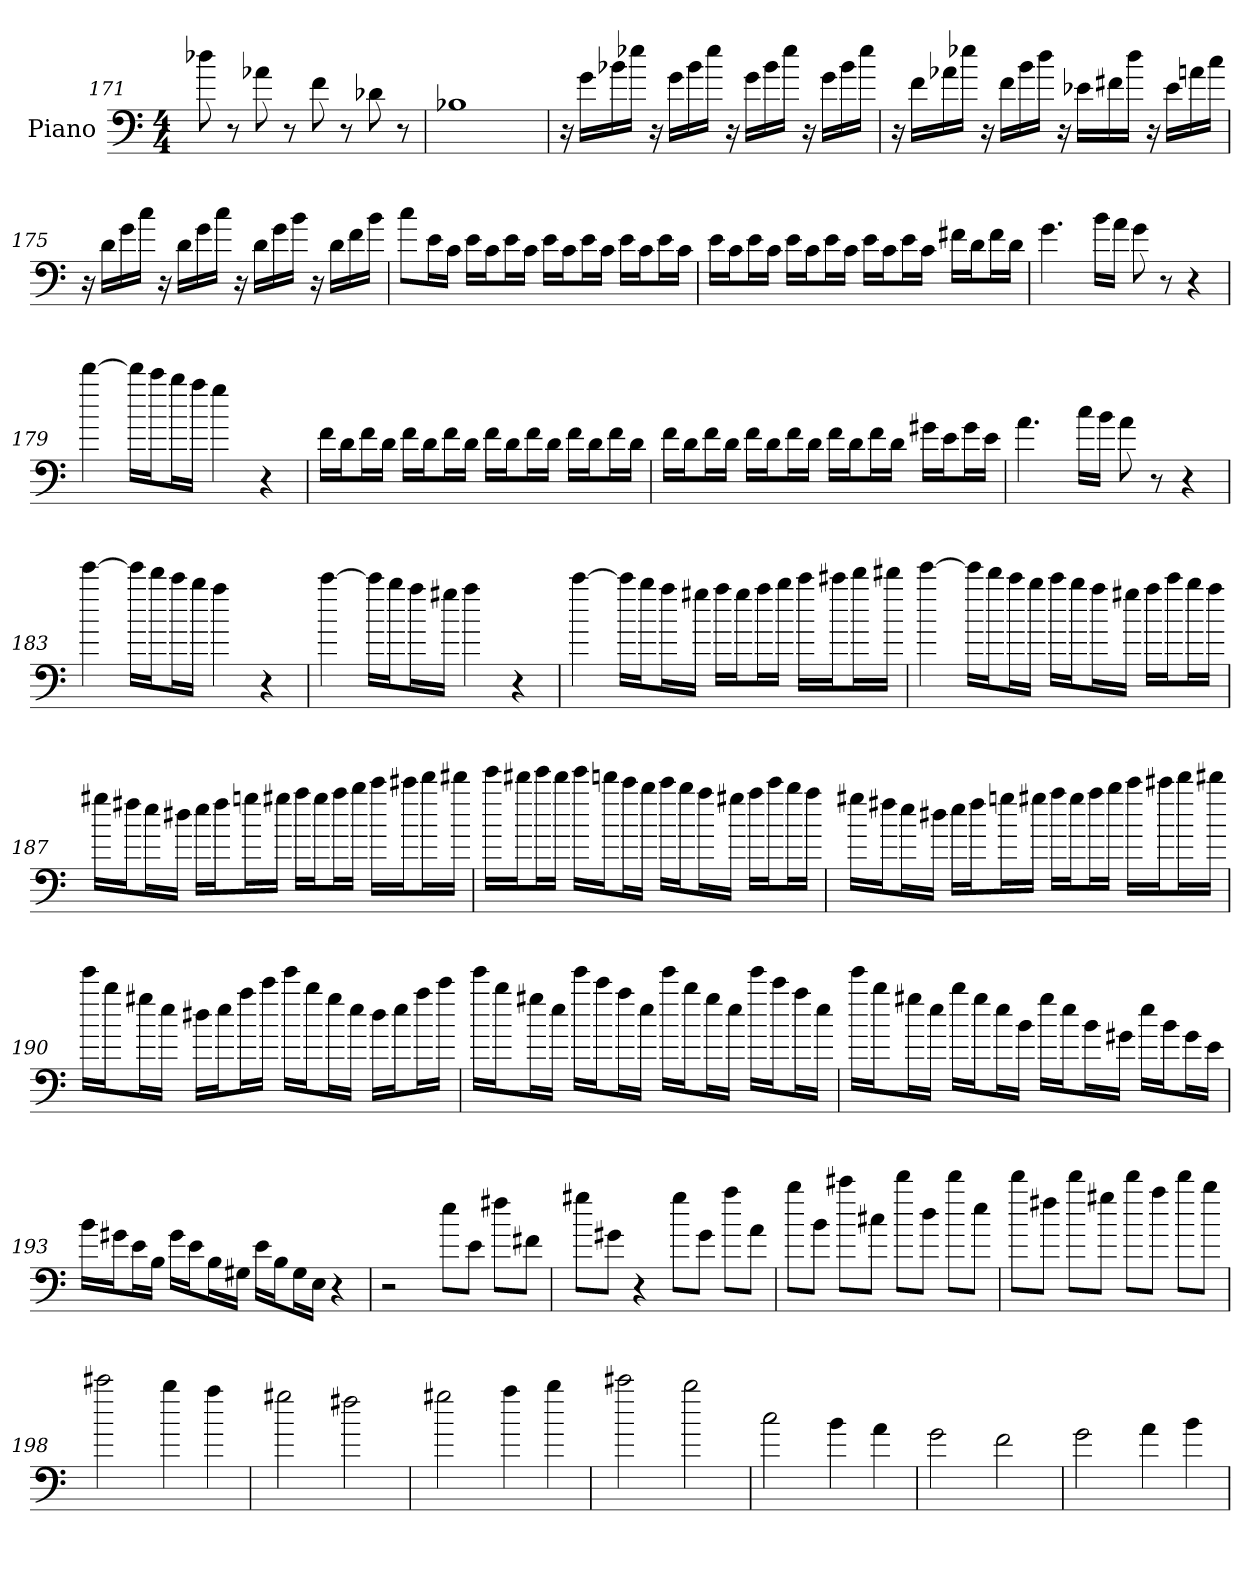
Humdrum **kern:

**kern
*part1
*staff1
*I"Piano
*I'Pno
*clefF4
*k[]
*C:
*M4/4
=171
8dd-X
8r
8a-X
8r
8f
8r
8d-X
8r
=172
1B-X
=173
16r
16g\LL
16b-X\
16ee-X\JJ
16r
16g\LL
16b-\
16ee-\JJ
16r
16g\LL
16b-\
16ee-\JJ
16r
16g\LL
16b-\
16ee-\JJ
=174
16r
16f\LL
16a-X\
16ee-X\JJ
16r
16f\LL
16b\
16dd\JJ
16r
16e-X\LL
16f#X\
16dd\JJ
16r
16e-\LL
16an\
16cc\JJ
=175
16r
16d\LL
16g\
16cc\JJ
16r
16d\LL
16g\
16cc\JJ
16r
16d\LL
16g\
16b\JJ
16r
16d\LL
16f\
16b\JJ
=176
8cc\L
16e\L
16c\JJ
16e\LL
16c\J
16e\L
16c\JJ
16e\LL
16c\J
16e\L
16c\JJ
16e\LL
16c\J
16e\L
16c\JJ
=177
16e\LL
16c\J
16e\L
16c\JJ
16e\LL
16c\J
16e\L
16c\JJ
16e\LL
16c\J
16e\L
16c\JJ
16f#X\LL
16d\J
16f#\L
16d\JJ
=178
4.g
16b\LL
16a\JJ
8g
8r
4r
=179
[4ddd
16ddd\LL]
16ccc\J
16bb\L
16aa\JJ
4gg
4r
=180
16f\LL
16d\J
16f\L
16d\JJ
16f\LL
16d\J
16f\L
16d\JJ
16f\LL
16d\J
16f\L
16d\JJ
16f\LL
16d\J
16f\L
16d\JJ
=181
16f\LL
16d\J
16f\L
16d\JJ
16f\LL
16d\J
16f\L
16d\JJ
16f\LL
16d\J
16f\L
16d\JJ
16g#X\LL
16e\J
16g#\L
16e\JJ
=182
4.a
16cc\LL
16b\JJ
8a
8r
4r
=183
[4eee
16eee\LL]
16ddd\J
16ccc\L
16bb\JJ
4aa
4r
=184
[4ccc
16ccc\LL]
16bb\J
16aa\L
16gg#X\JJ
4aa
4r
=185
[4ccc
16ccc\LL]
16bb\J
16aa\L
16gg#X\JJ
16aa\LL
16gg#\J
16aa\L
16bb\JJ
16ccc\LL
16ccc#X\J
16ddd\L
16ddd#X\JJ
=186
[4eee
16eee\LL]
16ddd\J
16ccc\L
16bb\JJ
16ccc\LL
16bb\J
16aa\L
16gg#X\JJ
16aa\LL
16ccc\J
16bb\L
16aa\JJ
=187
16gg#X\LL
16ff#X\J
16ee\L
16dd#X\JJ
16ee\LL
16ff#\J
16ggn\L
16gg#X\JJ
16aa\LL
16gg#\J
16aa\L
16bb\JJ
16ccc\LL
16ccc#X\J
16ddd\L
16ddd#X\JJ
=188
16eee\LL
16ddd#X\J
16eee\L
16ddd#\JJ
16eee\LL
16dddn\J
16ccc\L
16bb\JJ
16ccc\LL
16bb\J
16aa\L
16gg#X\JJ
16aa\LL
16ccc\J
16bb\L
16aa\JJ
=189
16gg#X\LL
16ff#X\J
16ee\L
16dd#X\JJ
16ee\LL
16ff#\J
16ggn\L
16gg#X\JJ
16aa\LL
16gg#\J
16aa\L
16bb\JJ
16ccc\LL
16ccc#X\J
16ddd\L
16ddd#X\JJ
=190
16eee\LL
16bb\J
16gg#X\L
16ee\JJ
16dd#X\LL
16ee\J
16aa\L
16ccc\JJ
16eee\LL
16bb\J
16gg#\L
16ee\JJ
16dd#\LL
16ee\J
16aa\L
16ccc\JJ
=191
16eee\LL
16bb\J
16gg#X\L
16ee\JJ
16eee\LL
16ccc\J
16aa\L
16ee\JJ
16eee\LL
16bb\J
16gg#\L
16ee\JJ
16eee\LL
16ccc\J
16aa\L
16ee\JJ
=192
16eee\LL
16bb\J
16gg#X\L
16ee\JJ
16bb\LL
16gg#\J
16ee\L
16b\JJ
16gg#\LL
16ee\J
16b\L
16g#X\JJ
16ee\LL
16b\J
16g#\L
16e\JJ
=193
16b\LL
16g#X\J
16e\L
16B\JJ
16g#\LL
16e\J
16B\L
16G#X\JJ
16e\LL
16B\J
16G#\L
16E\JJ
4r
=194
2r
8ee\L
8e\J
8ff#X\L
8f#X\J
=195
8gg#X\L
8g#X\J
4r
8gg#\L
8g#\J
8aa\L
8a\J
=196
8bb\L
8b\J
8ccc#X\L
8cc#X\J
8ddd\L
8dd\J
8ddd\L
8ee\J
=197
8ddd\L
8ff#X\J
8ddd\L
8gg#X\J
8ddd\L
8aa\J
8ddd\L
8bb\J
=198
2ccc#X
4bb
4aa
=199
2gg#X
2ff#X
=200
2gg#X
4aa
4bb
=201
2ccc#X
2bb
=202
2cc
4b
4a
=203
2g
2f
=204
2g
4a
4b
=
*-
